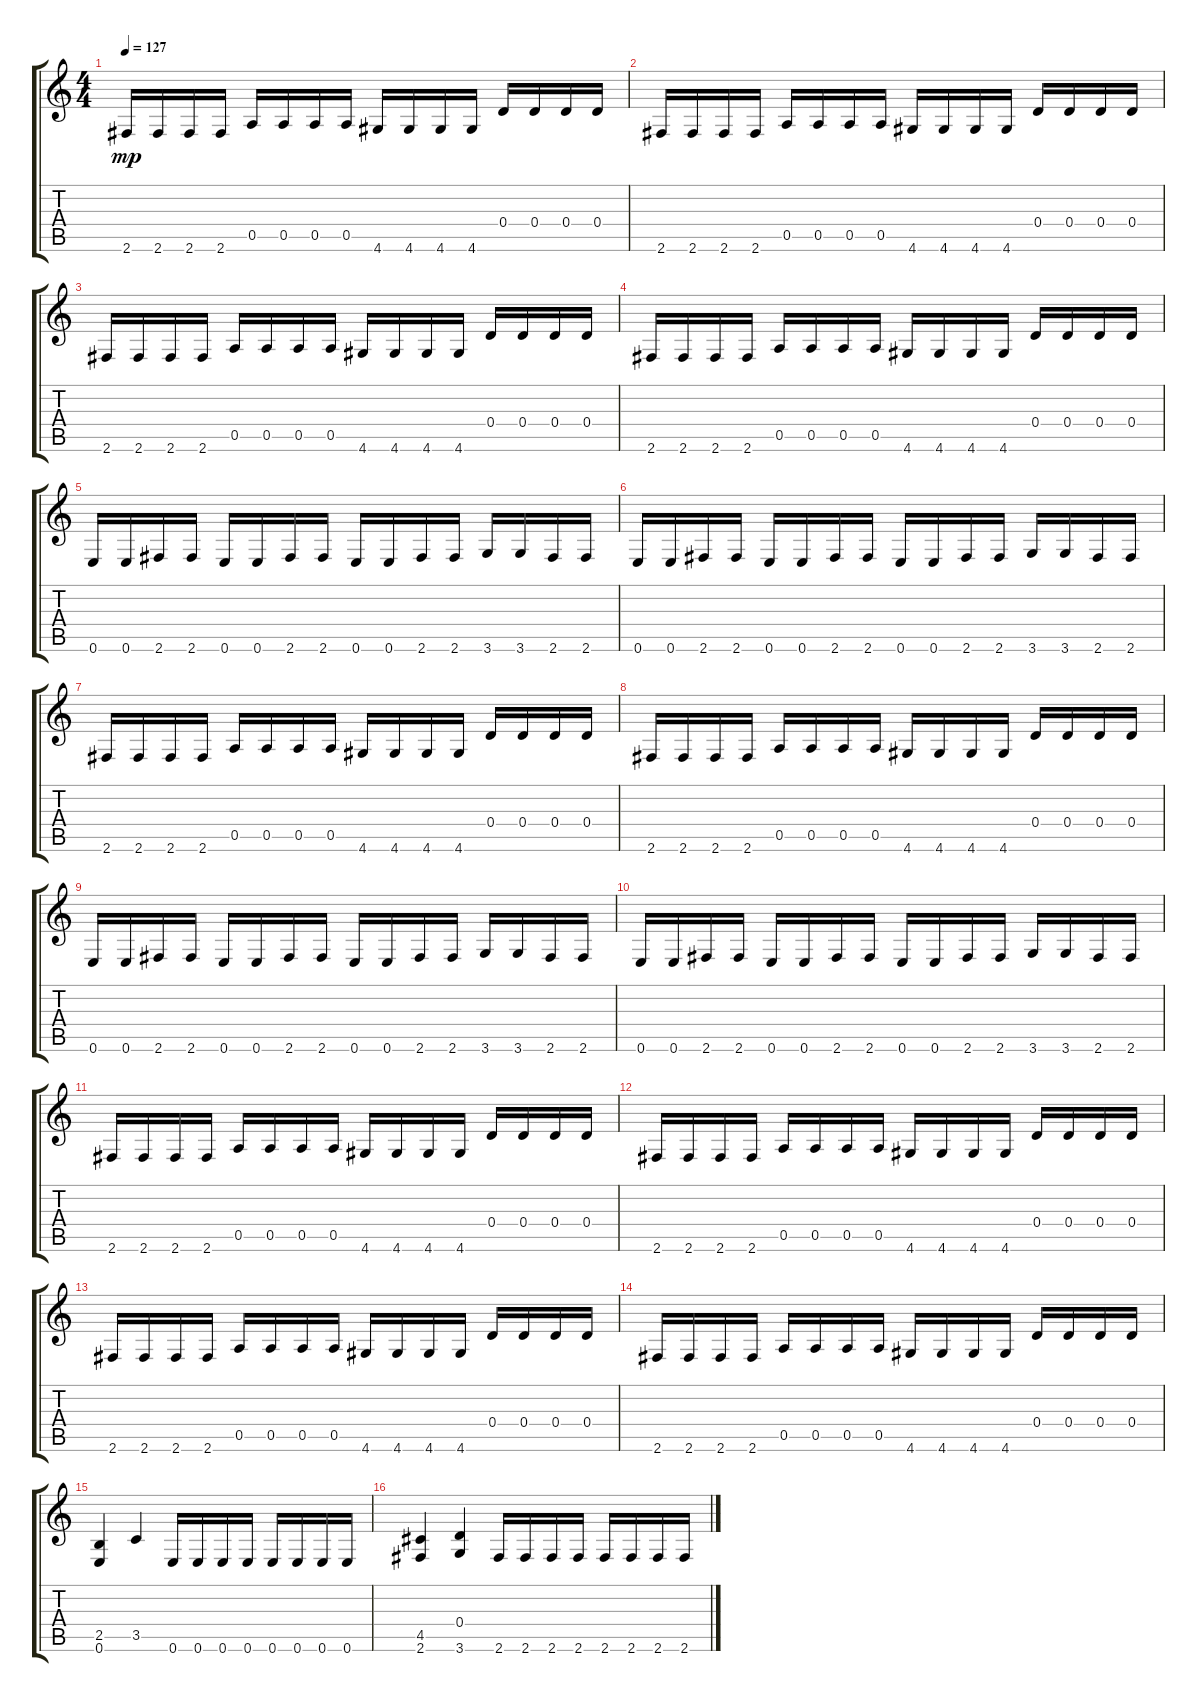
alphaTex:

\track "" {instrument overdrivenguitar}
\staff {score tabs}
\tuning (E4 B3 G3 D3 A2 E2) {hide}
\ts (4 4)
\tempo 127
\clef g2
\ks c
2.6.16{dy mp} 2.6.16 2.6.16 2.6.16 0.5.16 0.5.16 0.5.16 0.5.16 4.6.16 4.6.16 4.6.16 4.6.16 0.4.16 0.4.16 0.4.16 0.4.16 |
2.6.16 2.6.16 2.6.16 2.6.16 0.5.16 0.5.16 0.5.16 0.5.16 4.6.16 4.6.16 4.6.16 4.6.16 0.4.16 0.4.16 0.4.16 0.4.16 |
2.6.16 2.6.16 2.6.16 2.6.16 0.5.16 0.5.16 0.5.16 0.5.16 4.6.16 4.6.16 4.6.16 4.6.16 0.4.16 0.4.16 0.4.16 0.4.16 |
2.6.16 2.6.16 2.6.16 2.6.16 0.5.16 0.5.16 0.5.16 0.5.16 4.6.16 4.6.16 4.6.16 4.6.16 0.4.16 0.4.16 0.4.16 0.4.16 |
0.6.16 0.6.16 2.6.16 2.6.16 0.6.16 0.6.16 2.6.16 2.6.16 0.6.16 0.6.16 2.6.16 2.6.16 3.6.16 3.6.16 2.6.16 2.6.16 |
0.6.16 0.6.16 2.6.16 2.6.16 0.6.16 0.6.16 2.6.16 2.6.16 0.6.16 0.6.16 2.6.16 2.6.16 3.6.16 3.6.16 2.6.16 2.6.16 |
2.6.16 2.6.16 2.6.16 2.6.16 0.5.16 0.5.16 0.5.16 0.5.16 4.6.16 4.6.16 4.6.16 4.6.16 0.4.16 0.4.16 0.4.16 0.4.16 |
2.6.16 2.6.16 2.6.16 2.6.16 0.5.16 0.5.16 0.5.16 0.5.16 4.6.16 4.6.16 4.6.16 4.6.16 0.4.16 0.4.16 0.4.16 0.4.16 |
0.6.16 0.6.16 2.6.16 2.6.16 0.6.16 0.6.16 2.6.16 2.6.16 0.6.16 0.6.16 2.6.16 2.6.16 3.6.16 3.6.16 2.6.16 2.6.16 |
0.6.16 0.6.16 2.6.16 2.6.16 0.6.16 0.6.16 2.6.16 2.6.16 0.6.16 0.6.16 2.6.16 2.6.16 3.6.16 3.6.16 2.6.16 2.6.16 |
2.6.16 2.6.16 2.6.16 2.6.16 0.5.16 0.5.16 0.5.16 0.5.16 4.6.16 4.6.16 4.6.16 4.6.16 0.4.16 0.4.16 0.4.16 0.4.16 |
2.6.16 2.6.16 2.6.16 2.6.16 0.5.16 0.5.16 0.5.16 0.5.16 4.6.16 4.6.16 4.6.16 4.6.16 0.4.16 0.4.16 0.4.16 0.4.16 |
2.6.16 2.6.16 2.6.16 2.6.16 0.5.16 0.5.16 0.5.16 0.5.16 4.6.16 4.6.16 4.6.16 4.6.16 0.4.16 0.4.16 0.4.16 0.4.16 |
2.6.16 2.6.16 2.6.16 2.6.16 0.5.16 0.5.16 0.5.16 0.5.16 4.6.16 4.6.16 4.6.16 4.6.16 0.4.16 0.4.16 0.4.16 0.4.16 |
(2.5 0.6).4 3.5.4 0.6.16 0.6.16 0.6.16 0.6.16 0.6.16 0.6.16 0.6.16 0.6.16 |
(4.5 2.6).4 (0.4 3.6).4 2.6.16 2.6.16 2.6.16 2.6.16 2.6.16 2.6.16 2.6.16 2.6.16
